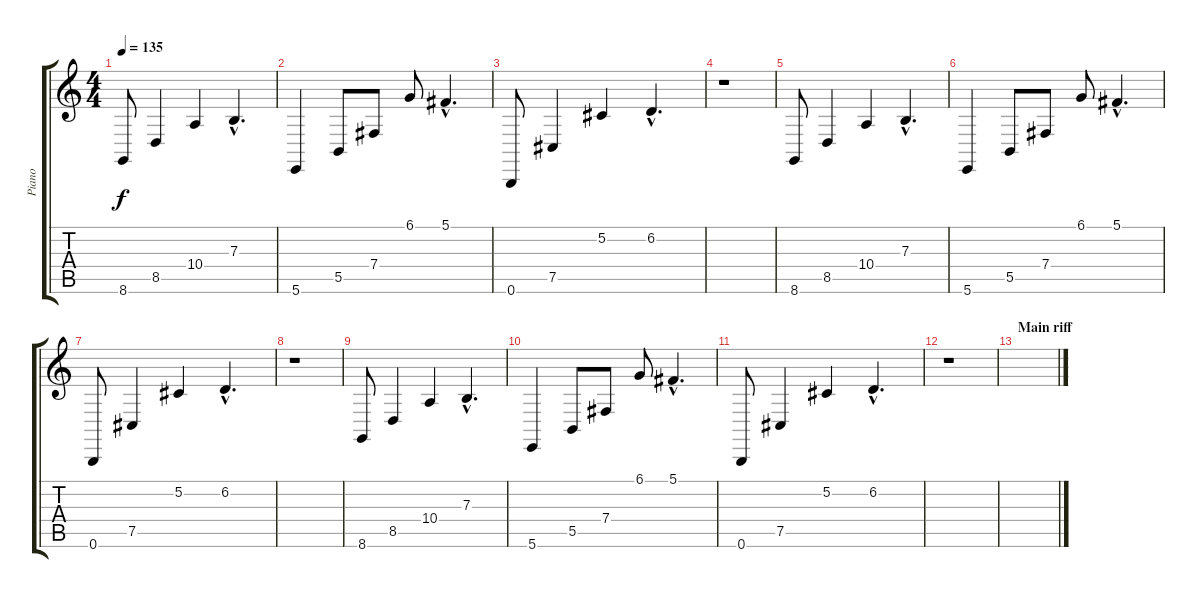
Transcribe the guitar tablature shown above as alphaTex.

\track ("Piano" "Piano") {instrument brightacousticpiano}
\staff {score tabs}
\tuning (Db4 Ab3 E3 B2 Gb2 B1) {hide}
\ts (4 4)
\tempo 135
\clef g2
\ks c
8.6.8{dy f} 8.5.4 10.4.4 7.3{hac}.4{d} |
5.6.4 5.5.8 7.4.8 6.1.8 5.1{hac}.4{d} |
0.6.8 7.5.4 5.2.4 6.2{hac}.4{d} |
r.1 |
8.6.8 8.5.4 10.4.4 7.3{hac}.4{d} |
5.6.4 5.5.8 7.4.8 6.1.8 5.1{hac}.4{d} |
0.6.8 7.5.4 5.2.4 6.2{hac}.4{d} |
r.1 |
8.6.8 8.5.4 10.4.4 7.3{hac}.4{d} |
5.6.4 5.5.8 7.4.8 6.1.8 5.1{hac}.4{d} |
0.6.8 7.5.4 5.2.4 6.2{hac}.4{d} |
r.1 |
\section ("" "Main riff")
